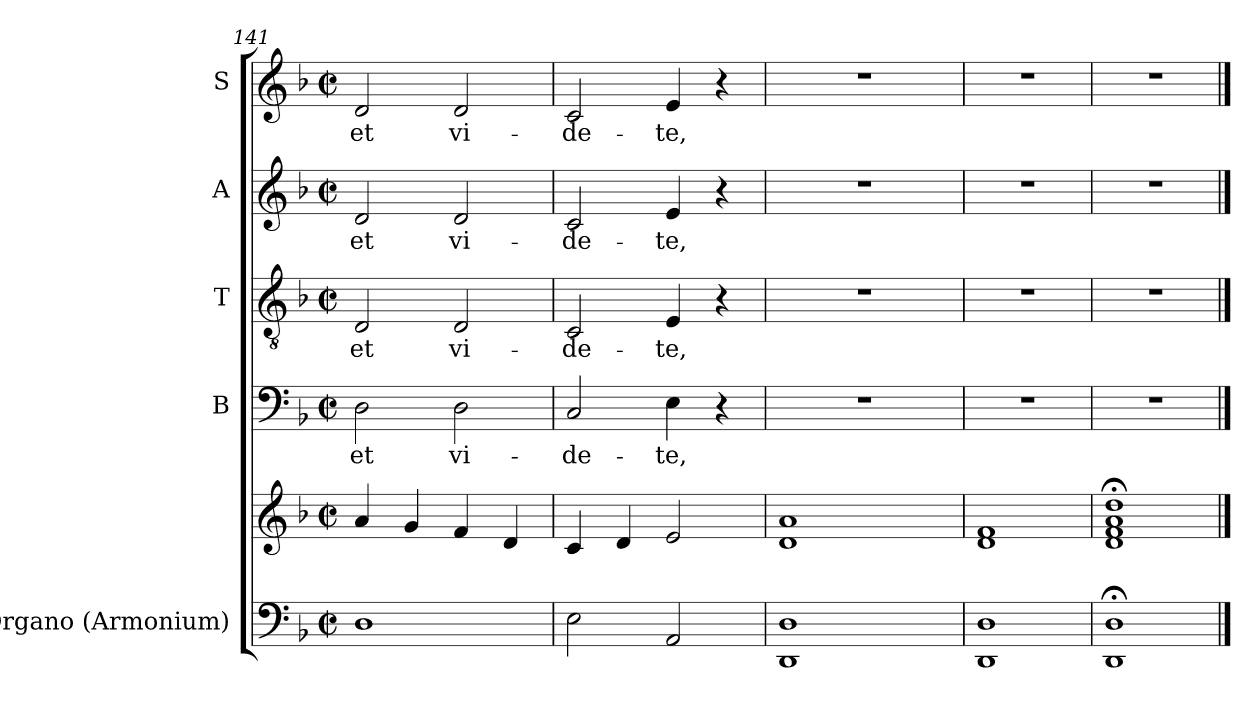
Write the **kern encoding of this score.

**kern	**kern	**kern	**text	**kern	**text	**kern	**text	**kern	**text
*part5	*part5	*part4	*part4	*part3	*part3	*part2	*part2	*part1	*part1
*staff6	*staff5	*staff4	*staff4	*staff3	*staff3	*staff2	*staff2	*staff1	*staff1
*I"Organo (Armonium)	*	*I"B	*	*I"T	*	*I"A	*	*I"S	*
*clefF4	*clefG2	*clefF4	*	*clefGv2	*	*clefG2	*	*clefG2	*
*k[b-]	*k[b-]	*k[b-]	*	*k[b-]	*	*k[b-]	*	*k[b-]	*
*F:	*F:	*F:	*	*F:	*	*F:	*	*F:	*
*M2/2	*M2/2	*M2/2	*	*M2/2	*	*M2/2	*	*M2/2	*
*met(c|)	*met(c|)	*met(c|)	*	*met(c|)	*	*met(c|)	*	*met(c|)	*
=141	=141	=141	=141	=141	=141	=141	=141	=141	=141
!	!	!	!LO:LY:b	!	!LO:LY:b	!	!LO:LY:b	!	!LO:LY:b
1D	4a/	2D\	et	2D/	et	2d/	et	2d/	et
.	4g/	.	.	.	.	.	.	.	.
!	!	!	!LO:LY:b	!	!LO:LY:b	!	!LO:LY:b	!	!LO:LY:b
.	4f/	2D\	vi-	2D/	vi-	2d/	vi-	2d/	vi-
.	4d/	.	.	.	.	.	.	.	.
=142	=142	=142	=142	=142	=142	=142	=142	=142	=142
!	!	!	!LO:LY:b	!	!LO:LY:b	!	!LO:LY:b	!	!LO:LY:b
2E\	4c/	2C/	-de-	2C/	-de-	2c/	-de-	2c/	-de-
.	4d/	.	.	.	.	.	.	.	.
!	!	!	!LO:LY:b	!	!LO:LY:b	!	!LO:LY:b	!	!LO:LY:b
2AA/	2e/	4E\	-te,	4E/	-te,	4e/	-te,	4e/	-te,
.	.	4r	.	4r	.	4r	.	4r	.
=143	=143	=143	=143	=143	=143	=143	=143	=143	=143
*^	*	*	*	*	*	*	*	*	*
1DD 1D	8..ryy	1d 1a	1r	.	1r	.	1r	.	1r	.
.	2ryy	.	.	.	.	.	.	.	.	.
.	4ryy	.	.	.	.	.	.	.	.	.
.	32ryy	.	.	.	.	.	.	.	.	.
*v	*v	*	*	*	*	*	*	*	*	*
=144	=144	=144	=144	=144	=144	=144	=144	=144	=144
1DD 1D	1d 1f	1r	.	1r	.	1r	.	1r	.
=145	=145	=145	=145	=145	=145	=145	=145	=145	=145
1DD; 1D;	1d; 1f; 1a; 1dd;	1r	.	1r	.	1r	.	1r	.
==	==	==	==	==	==	==	==	==	==
*-	*-	*-	*-	*-	*-	*-	*-	*-	*-
